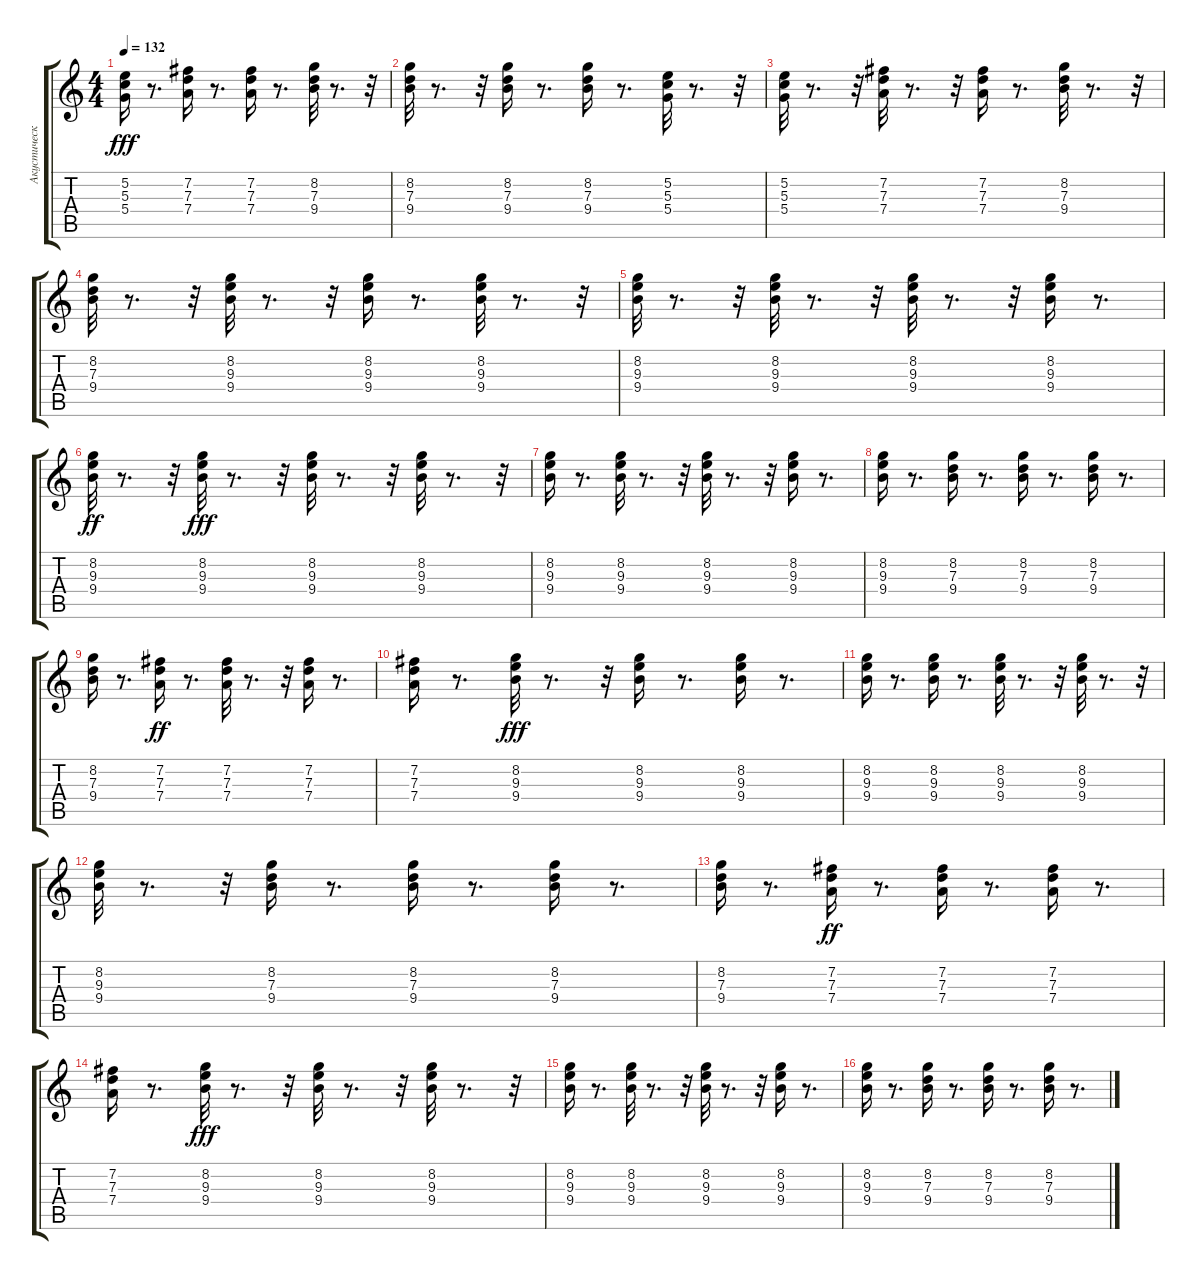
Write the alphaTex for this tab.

\track ("Акустическая Гитара" "Акустическ") {instrument acousticguitarsteel}
\staff {score tabs}
\tuning (E4 B3 G3 D3 A2 E2) {hide}
\ts (4 4)
\tempo 132
\clef g2
\ks c
(5.2 5.3 5.4).16{dy fff} r.8{d} (7.2 7.3 7.4).16 r.8{d} (7.2 7.3 7.4).16 r.8{d} (8.2 7.3 9.4).32 r.8{d} r.32 |
(8.2 7.3 9.4).32 r.8{d} r.32 (8.2 7.3 9.4).16 r.8{d} (8.2 7.3 9.4).16 r.8{d} (5.2 5.3 5.4).32 r.8{d} r.32 |
(5.2 5.3 5.4).32 r.8{d} r.32 (7.2 7.3 7.4).32 r.8{d} r.32 (7.2 7.3 7.4).16 r.8{d} (8.2 7.3 9.4).32 r.8{d} r.32 |
(8.2 7.3 9.4).32 r.8{d} r.32 (8.2 9.3 9.4).32 r.8{d} r.32 (8.2 9.3 9.4).16 r.8{d} (8.2 9.3 9.4).32 r.8{d} r.32 |
(8.2 9.3 9.4).32 r.8{d} r.32 (8.2 9.3 9.4).32 r.8{d} r.32 (8.2 9.3 9.4).32 r.8{d} r.32 (8.2 9.3 9.4).16 r.8{d} |
(8.2 9.3 9.4).32{dy ff} r.8{d} r.32 (8.2 9.3 9.4).32{dy fff} r.8{d} r.32 (8.2 9.3 9.4).32 r.8{d} r.32 (8.2 9.3 9.4).32 r.8{d} r.32 |
(8.2 9.3 9.4).16 r.8{d} (8.2 9.3 9.4).32 r.8{d} r.32 (8.2 9.3 9.4).32 r.8{d} r.32 (8.2 9.3 9.4).16 r.8{d} |
(8.2 9.3 9.4).16 r.8{d} (8.2 7.3 9.4).16 r.8{d} (8.2 7.3 9.4).16 r.8{d} (8.2 7.3 9.4).16 r.8{d} |
(8.2 7.3 9.4).16 r.8{d} (7.2 7.3 7.4).16{dy ff} r.8{d} (7.2 7.3 7.4).32 r.8{d} r.32 (7.2 7.3 7.4).16 r.8{d} |
(7.2 7.3 7.4).16 r.8{d} (8.2 9.3 9.4).32{dy fff} r.8{d} r.32 (8.2 9.3 9.4).16 r.8{d} (8.2 9.3 9.4).16 r.8{d} |
(8.2 9.3 9.4).16 r.8{d} (8.2 9.3 9.4).16 r.8{d} (8.2 9.3 9.4).32 r.8{d} r.32 (8.2 9.3 9.4).32 r.8{d} r.32 |
(8.2 9.3 9.4).32 r.8{d} r.32 (8.2 7.3 9.4).16 r.8{d} (8.2 7.3 9.4).16 r.8{d} (8.2 7.3 9.4).16 r.8{d} |
(8.2 7.3 9.4).16 r.8{d} (7.2 7.3 7.4).16{dy ff} r.8{d} (7.2 7.3 7.4).16 r.8{d} (7.2 7.3 7.4).16 r.8{d} |
(7.2 7.3 7.4).16 r.8{d} (8.2 9.3 9.4).32{dy fff} r.8{d} r.32 (8.2 9.3 9.4).32 r.8{d} r.32 (8.2 9.3 9.4).32 r.8{d} r.32 |
(8.2 9.3 9.4).16 r.8{d} (8.2 9.3 9.4).32 r.8{d} r.32 (8.2 9.3 9.4).32 r.8{d} r.32 (8.2 9.3 9.4).16 r.8{d} |
(8.2 9.3 9.4).16 r.8{d} (8.2 7.3 9.4).16 r.8{d} (8.2 7.3 9.4).16 r.8{d} (8.2 7.3 9.4).16 r.8{d}
